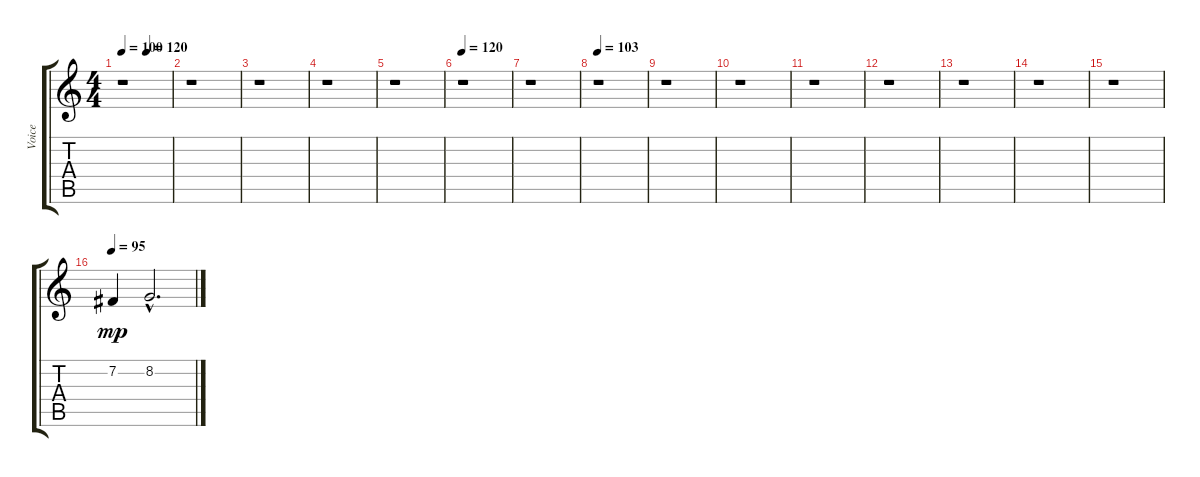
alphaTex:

\track ("Voice" "Voice") {instrument lead6voice}
\staff {score tabs}
\tuning (E4 B3 G3 D3 A2 E2) {hide}
\ts (4 4)
\tempo 100
\tempo (120 0.5)
\clef g2
\ks c
r.1{dy mf} |
r.1 |
r.1 |
r.1 |
r.1 |
\tempo 120
r.1 |
r.1 |
\tempo 103
r.1 |
r.1 |
r.1 |
r.1 |
r.1 |
r.1 |
r.1 |
r.1 |
\tempo 95
7.2.4{dy mp} 8.2{hac}.2{d}
